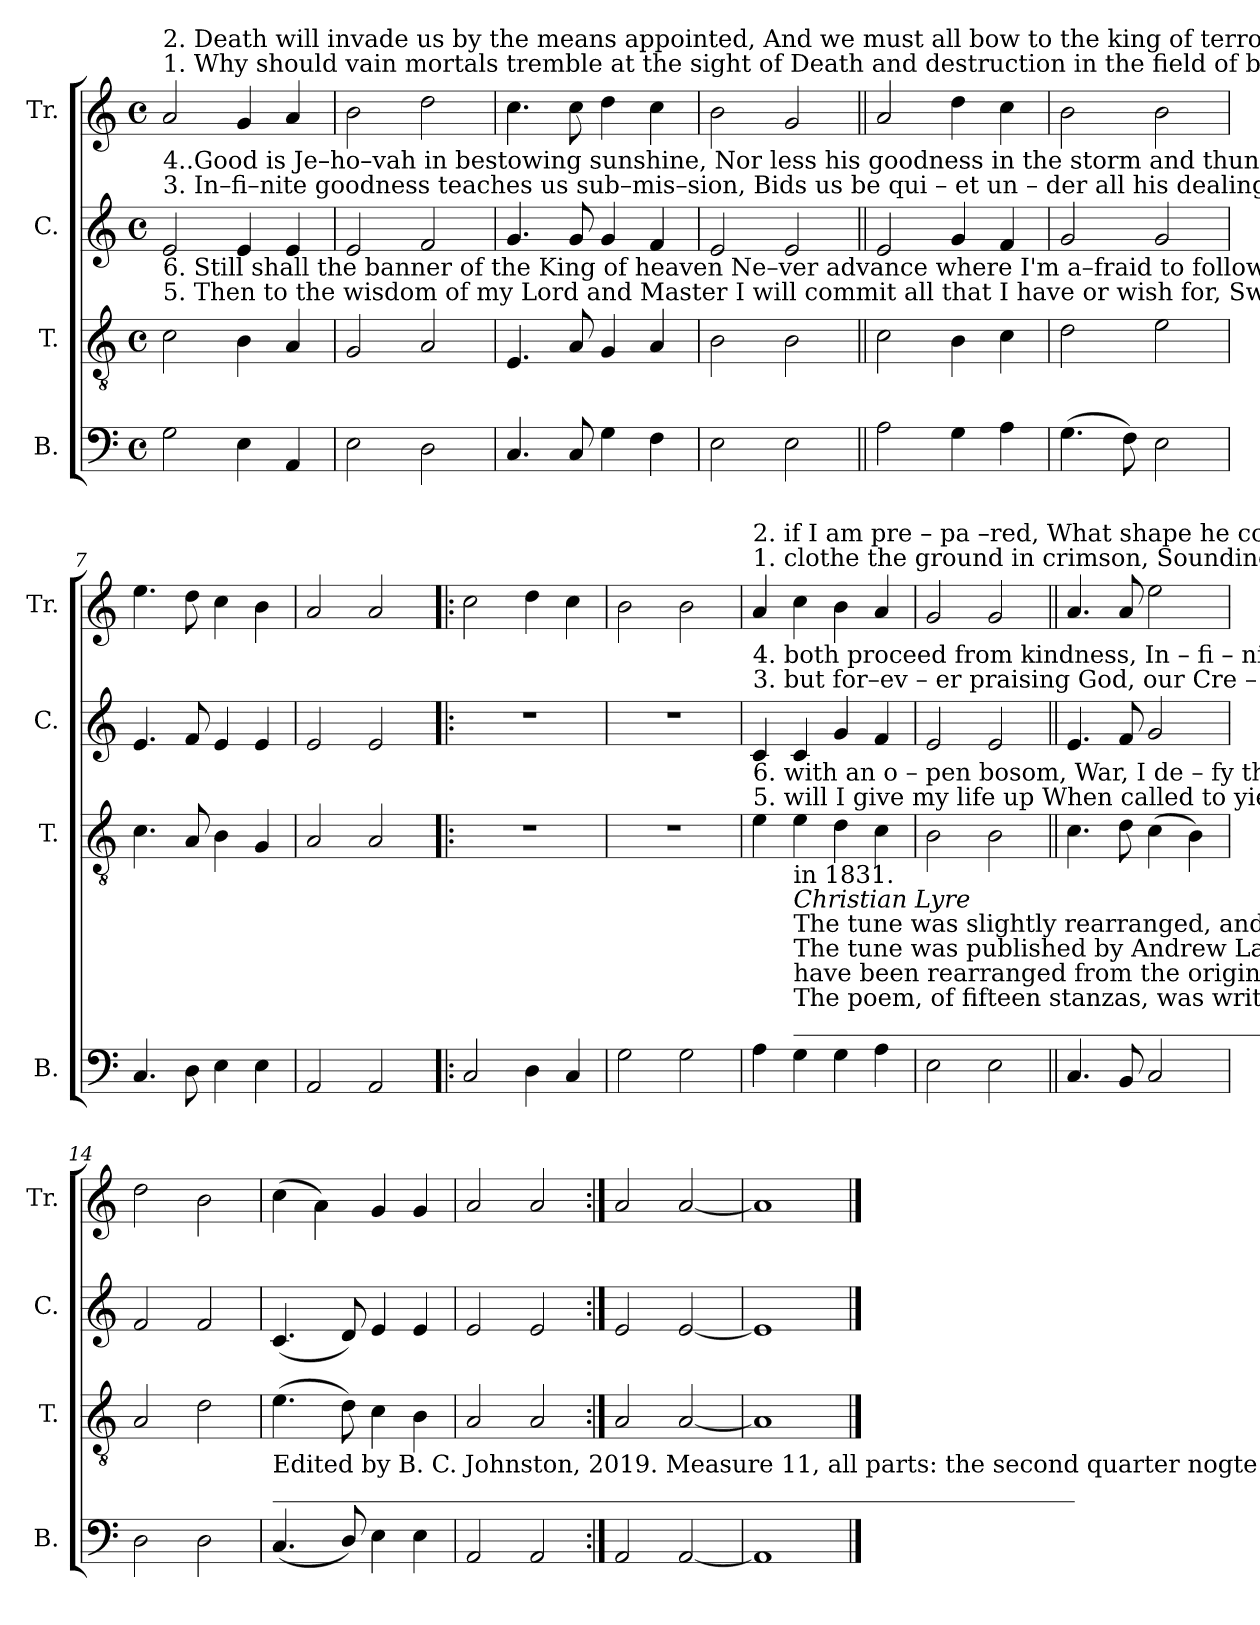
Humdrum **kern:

**kern	**kern	**kern	**kern
*part4	*part3	*part2	*part1
*staff4	*staff3	*staff2	*staff1
*I"B.	*I"T.	*I"C.	*I"Tr.
*I'B.	*I'T.	*I'C.	*I'Tr.
*clefF4	*clefGv2	*clefG2	*clefG2
*k[]	*k[]	*k[]	*k[]
*M4/4	*M4/4	*M4/4	*M4/4
*met(c)	*met(c)	*met(c)	*met(c)
*MM150	*MM150	*MM150	*MM150
=1	=1	=1	=1
!	!	!	!LO:TX:a:t=1. Why should vain mortals tremble at the  sight  of  Death  and  destruction   in    the   field   of   battle, Where blood and carnage
!	!	!	!LO:TX:a:t=2. Death  will  invade  us by  the  means  appointed,  And  we must all    bow   to    the    king  of  terrors;    Nor   am  I    anxious,
!	!	!LO:TX:a:t=3. In–fi–nite goodness teaches  us  sub–mis–sion,   Bids  us  be  qui  –  et      un  – der  all  his  dealings;    Ne – ver   re – pi–ning,	!
!	!	!LO:TX:a:t=4..Good is  Je–ho–vah in   bestowing   sunshine,    Nor less his  goodness     in  the storm and thunder,    Mercies  and judgment	!
!	!LO:TX:a:t=5. Then to the wisdom  of my Lord  and  Master    I   will  commit      all     that      I   have   or  wish  for, Sweetly as babes' sleep	!	!
!	!LO:TX:a:t=6. Still shall the banner of the  King  of   heaven    Ne–ver advance   where  I'm      a–fraid    to   follow&colon;  While that precedes me,	!	!
2G\	2c\	2e/	2a/
4E\	4B\	4e/	4g/
4AA/	4A/	4e/	4a/
=2	=2	=2	=2
2E\	2G/	2e/	2b\
2D\	2A/	2f/	2dd\
=3	=3	=3	=3
4.C/	4.E/	4.g/	4.cc\
8C/	8A/	8g/	8cc\
4G\	4G/	4g/	4dd\
4F\	4A/	4f/	4cc\
=4	=4	=4	=4
2E\	2B\	2e/	2b\
2E\	2B\	2e/	2g/
=5||	=5||	=5||	=5||
2A\	2c\	2e/	2a/
4G\	4B\	4g/	4dd\
4A\	4c\	4f/	4cc\
=6	=6	=6	=6
(>4.G\	2d\	2g/	2b\
8F\)	.	.	.
2E\	2e\	2g/	2b\
=7	=7	=7	=7
4.C/	4.c\	4.e/	4.ee\
8D\	8A/	8f/	8dd\
4E\	4B\	4e/	4cc\
4E\	4G/	4e/	4b\
=8	=8	=8	=8
2AA/	2A/	2e/	2a/
2AA/	2A/	2e/	2a/
=9!|:	=9!|:	=9!|:	=9!|:
2C/	1r	1r	2cc\
4D\	.	.	4dd\
4C/	.	.	4cc\
=10	=10	=10	=10
2G\	1r	1r	2b\
2G\	.	.	2b\
!!LO:LB:g=z
=11	=11	=11	=11
!	!	!	!LO:TX:a:t=1. clothe the ground in crimson, Sounding with death-groans, Sounding with death-groans?
!	!	!	!LO:TX:a:t=2.     if    I    am   pre – pa –red,   What  shape  he   comes  in,   What   shape  he   comes  in.
!	!	!LO:TX:a:t=3. but  for–ev – er    praising    God,  our   Cre  –   a  –  tor,     God,          our   Cre – a – tor.	!
!	!	!LO:TX:a:t=4. both proceed from kindness, In  –  fi  –  nite     kindness,     In      –       fi  – nite  kindness.	!
!	!LO:TX:a:t=5. will   I  give   my   life  up    When  called   to     yield   it,    When      called   to   yield   it.	!	!
!	!LO:TX:a:t=6. with  an  o – pen   bosom,    War,    I      de    –    fy   thee,    War,            I       de – fy   thee.	!	!
4A\	4e\	4c/	4a/
!LO:TX:a:t=__________________________________________________________________________________________________________	!	!	!
!LO:TX:a:t=The poem, of fifteen stanzas, was written by Nathaniel Niles in 1775, and published in a  broadside in 1781.  The stanzas given above	!	!	!
!LO:TX:a:t=have been rearranged from the original.	!	!	!
!LO:TX:a:t=The tune was published by Andrew Law in 1781, without words or attribution of composer; tune is sometimes ascribed to Sylvanus Ripley.	!	!	!
!LO:TX:a:t=The tune was slightly rearranged, and new words added, by Joshua Leavitt in his	!	!	!
!LO:TX:a:i:t=Christian Lyre	!	!	!
!LO:TX:a:t=in 1831.	!	!	!
4G\	4e\	4c/	4cc\
4G\	4d\	4g/	4b\
4A\	4c\	4f/	4a/
=12	=12	=12	=12
2E\	2B\	2e/	2g/
2E\	2B\	2e/	2g/
=13||	=13||	=13||	=13||
4.C/	4.c\	4.e/	4.a/
8BB/	8d\	8f/	8a/
2C/	(>4c\	2g/	2ee\
.	4B\)	.	.
=14	=14	=14	=14
2D\	2A/	2f/	2dd\
2D\	2d\	2f/	2b\
=15	=15	=15	=15
!LO:TX:a:t=__________________________________________________________________	!	!	!
!LO:TX:a:t=Edited by B. C. Johnston, 2019.   Measure 11, all parts&colon; the second quarter nogte added to make rhyme work.	!	!	!
(<4.C/	(>4.e\	(<4.c/	(>4cc\
.	.	.	4a\)
8D/)	8d\)	8d/)	.
4E\	4c\	4e/	4g/
4E\	4B\	4e/	4g/
=16	=16	=16	=16
2AA/	2A/	2e/	2a/
2AA/	2A/	2e/	2a/
=17:|!	=17:|!	=17:|!	=17:|!
2AA/	2A/	2e/	2a/
[2AA/	[2A/	[2e/	[2a/
=18	=18	=18	=18
1AA]	1A]	1e]	1a]
==	==	==	==
*-	*-	*-	*-
